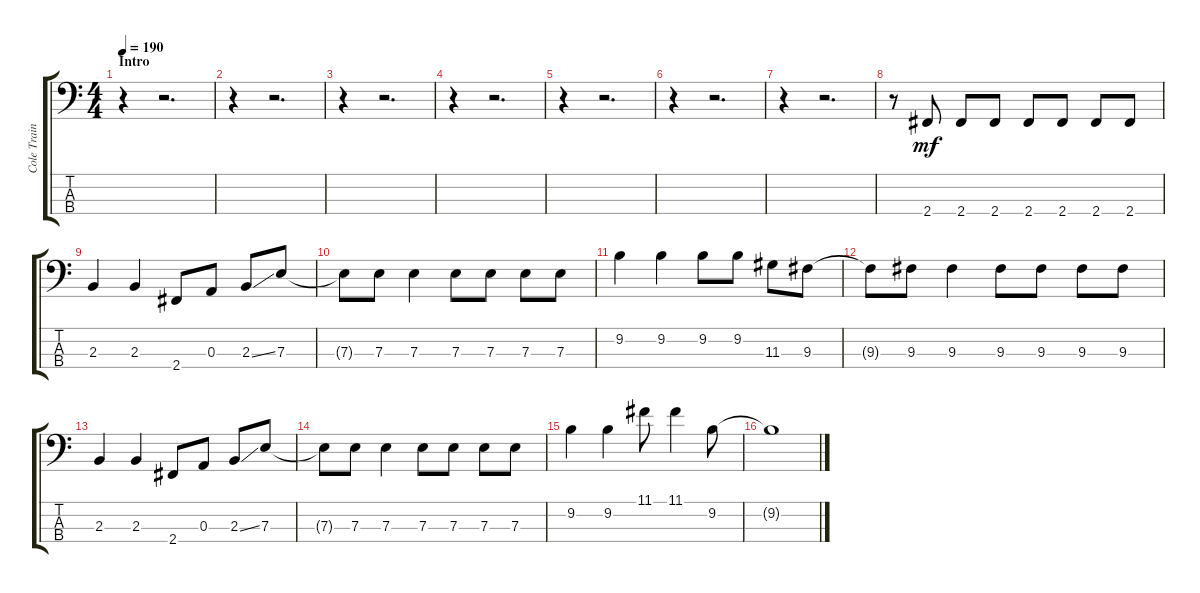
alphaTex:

\track ("Cole Train" "Cole Train") {instrument electricbassfinger}
\staff {score tabs}
\tuning (G2 D2 A1 E1) {hide}
\ts (4 4)
\section ("" "Intro")
\tempo 190
\clef f4
\ks c
r.4{dy mf instrument electricbassfinger} r.2{d} |
r.4 r.2{d} |
r.4 r.2{d} |
r.4 r.2{d} |
r.4 r.2{d} |
r.4 r.2{d} |
r.4 r.2{d} |
r.8 2.4.8 2.4.8 2.4.8 2.4.8 2.4.8 2.4.8 2.4.8 |
2.3.4 2.3.4 2.4.8 0.3.8 2.3{ss}.8 7.3.8 |
7.3{t}.8 7.3.8 7.3.4 7.3.8 7.3.8 7.3.8 7.3.8 |
9.2.4 9.2.4 9.2.8 9.2.8 11.3.8 9.3.8 |
9.3{t}.8 9.3.8 9.3.4 9.3.8 9.3.8 9.3.8 9.3.8 |
2.3.4 2.3.4 2.4.8 0.3.8 2.3{ss}.8 7.3.8 |
7.3{t}.8 7.3.8 7.3.4 7.3.8 7.3.8 7.3.8 7.3.8 |
9.2.4 9.2.4 11.1.8 11.1.4 9.2.8 |
9.2{t}.1
